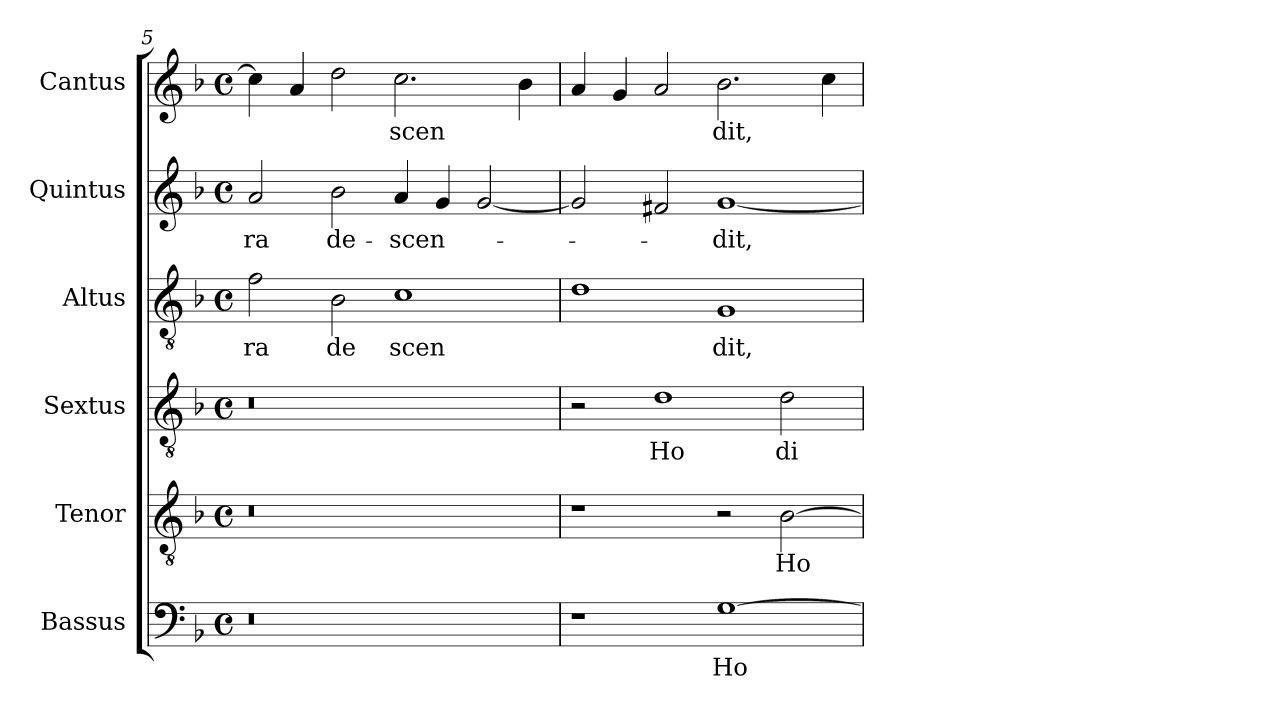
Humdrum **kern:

**kern	**text	**kern	**text	**kern	**text	**kern	**text	**kern	**text	**kern	**text
*part6	*part6	*part5	*part5	*part4	*part4	*part3	*part3	*part2	*part2	*part1	*part1
*staff6	*staff6	*staff5	*staff5	*staff4	*staff4	*staff3	*staff3	*staff2	*staff2	*staff1	*staff1
*I"Bassus	*	*I"Tenor	*	*I"Sextus	*	*I"Altus	*	*I"Quintus	*	*I"Cantus	*
*clefF4	*	*clefGv2	*	*clefGv2	*	*clefGv2	*	*clefG2	*	*clefG2	*
*k[b-]	*	*k[b-]	*	*k[b-]	*	*k[b-]	*	*k[b-]	*	*k[b-]	*
*F:	*	*F:	*	*F:	*	*F:	*	*F:	*	*F:	*
*M4/4	*	*M4/4	*	*M4/4	*	*M4/4	*	*M4/4	*	*M4/4	*
*met(c)	*	*met(c)	*	*met(c)	*	*met(c)	*	*met(c)	*	*met(c)	*
=5	=5	=5	=5	=5	=5	=5	=5	=5	=5	=5	=5
!	!	!	!	!	!	!	!LO:LY:b:cj	!	!LO:LY:b:cj	!	!
0r	.	0r	.	0r	.	2f\	ra	2a/	-ra	4cc\]	.
.	.	.	.	.	.	.	.	.	.	4a/	.
!	!	!	!	!	!	!	!LO:LY:b:cj	!	!LO:LY:b:cj	!	!
.	.	.	.	.	.	2B-\	de	2b-\	de-	2dd\	.
!	!	!	!	!	!	!	!LO:LY:b	!	!LO:LY:b	!	!LO:LY:b
.	.	.	.	.	.	1c	scen	4a/	-scen-	2.cc\	scen
.	.	.	.	.	.	.	.	4g/	.	.	.
.	.	.	.	.	.	.	.	[>2g/	.	.	.
.	.	.	.	.	.	.	.	.	.	4b-\	.
!!LO:LB:g=z
=6	=6	=6	=6	=6	=6	=6	=6	=6	=6	=6	=6
1r	.	1r	.	2r	.	1d	.	2g/]	.	4a/	.
.	.	.	.	.	.	.	.	.	.	4g/	.
!	!	!	!	!	!LO:LY:b:cj	!	!	!	!	!	!
.	.	.	.	1d	Ho	.	.	2f#X/	.	2a/	.
!	!LO:LY:b:cj	!	!	!	!	!	!LO:LY:b:cj	!	!LO:LY:b:cj	!	!LO:LY:b
[>1G	Ho-	2r	.	.	.	1G	dit,	[<1g	-dit,	2.b-\	dit,
!	!	!	!LO:LY:b	!	!LO:LY:b:cj	!	!	!	!	!	!
.	.	[>2B-\	Ho-	2d\	di	.	.	.	.	.	.
.	.	.	.	.	.	.	.	.	.	4cc\	.
=	=	=	=	=	=	=	=	=	=	=	=
*-	*-	*-	*-	*-	*-	*-	*-	*-	*-	*-	*-
